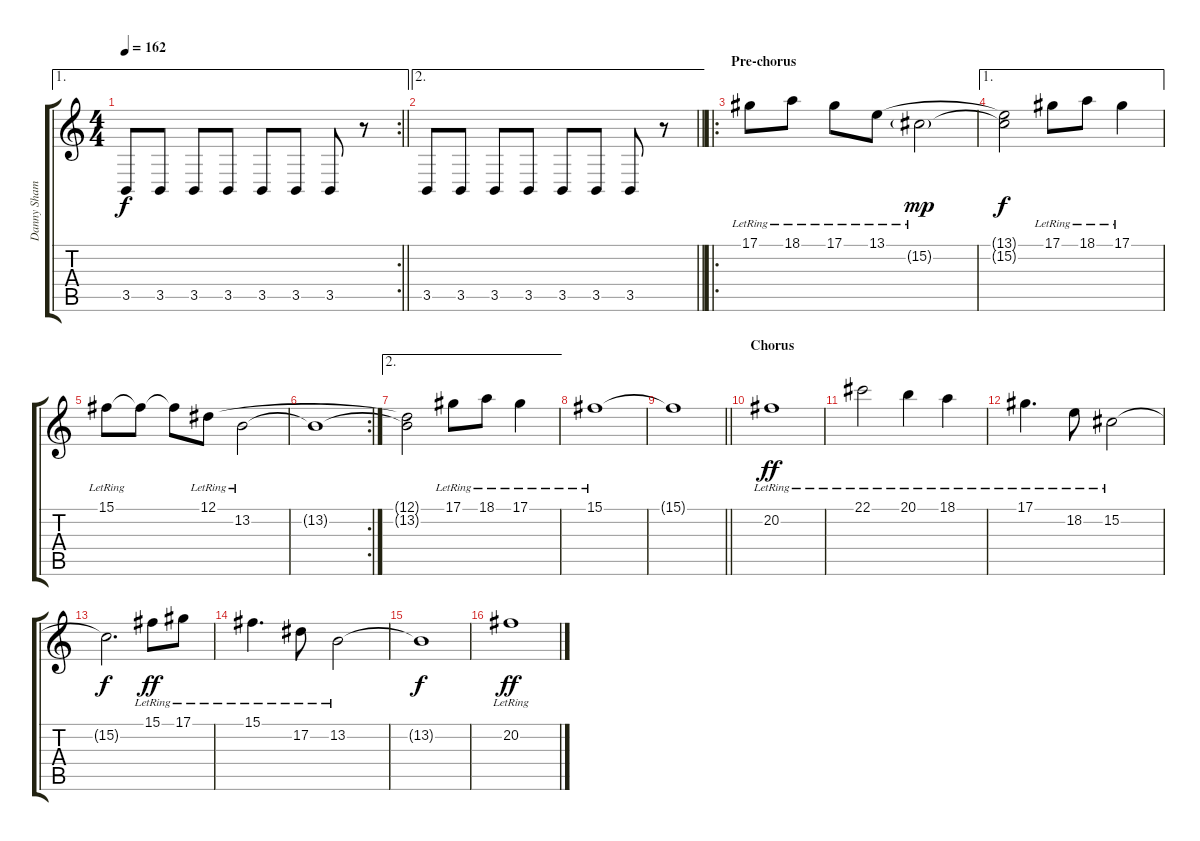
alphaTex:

\track ("Danny Shamoun" "Danny Sham") {instrument vibraphone}
\staff {score tabs}
\tuning (Eb4 Bb3 Gb3 Db3 Ab2 Db2) {hide}
\ae 1
\rc 2
\ts (4 4)
\tempo 162
\clef g2
\barLineRight lightlight
\ks c
3.5.8{dy f} 3.5.8 3.5.8 3.5.8 3.5.8 3.5.8 3.5.8 r.8 |
\ae 2
\barLineRight lightlight
3.5.8 3.5.8 3.5.8 3.5.8 3.5.8 3.5.8 3.5.8 r.8 |
\ro
\section ("" "Pre-chorus")
17.1{lr}.8{volume 16 instrument vibraphone} 18.1{lr}.8 17.1{lr}.8 13.1{lr}.8 15.2{g lr}.2{dy mp} |
\ae 1
(13.1{t} 15.2{t}).2{dy f} 17.1{lr}.8 18.1{lr}.8 17.1{lr}.4 |
15.1{lr}.8 15.1{t}.8 15.1{t}.8 12.1{lr}.8 13.2{lr}.2 |
\rc 2
13.2{t}.1 |
\ae 2
(12.1{t} 13.2{t}).2 17.1{lr}.8 18.1{lr}.8 17.1{lr}.4 |
15.1{lr}.1 |
\barLineRight lightlight
15.1{t}.1 |
\section ("" "Chorus")
20.2{lr}.1{dy ff} |
22.1{lr}.2 20.1{lr}.4 18.1{lr}.4 |
17.1{lr}.4{d} 18.2{lr}.8 15.2{lr}.2 |
15.2{t}.2{d dy f} 15.1{lr}.8{dy ff} 17.1{lr}.8 |
15.1{lr}.4{d} 17.2{lr}.8 13.2{lr}.2 |
13.2{t}.1{dy f} |
20.2{lr}.1{dy ff}
